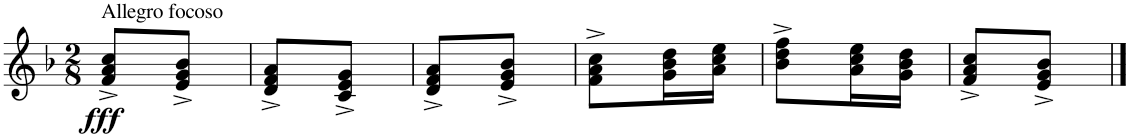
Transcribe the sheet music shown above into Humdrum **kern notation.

**kern	**dynam
*part1	*part1
*staff1	*staff1
*I"Voice	*
*I'Vo.	*
*clefG2	*
*k[b-]	*
*M2/8	*
=1	=1
!LO:TX:a:t=Allegro focoso	!
!	!LO:DY:b
8f/^ 8a/^ 8cc/^L	fff
8e/^ 8g/^ 8b-/^J	.
=2	=2
8d/^ 8f/^ 8a/^L	.
8c/^ 8e/^ 8g/^J	.
=3	=3
8d/^ 8f/^ 8a/^L	.
8e/^ 8g/^ 8b-/^J	.
=4	=4
8f\^ 8a\^ 8cc\^L	.
16g\ 16b-\ 16dd\L	.
16a\ 16cc\ 16ee\JJ	.
=5	=5
8b-\^ 8dd\^ 8ff\^L	.
16a\ 16cc\ 16ee\L	.
16g\ 16b-\ 16dd\JJ	.
=6	=6
8f/^ 8a/^ 8cc/^L	.
8e/^ 8g/^ 8b-/^J	.
==	==
*-	*-
